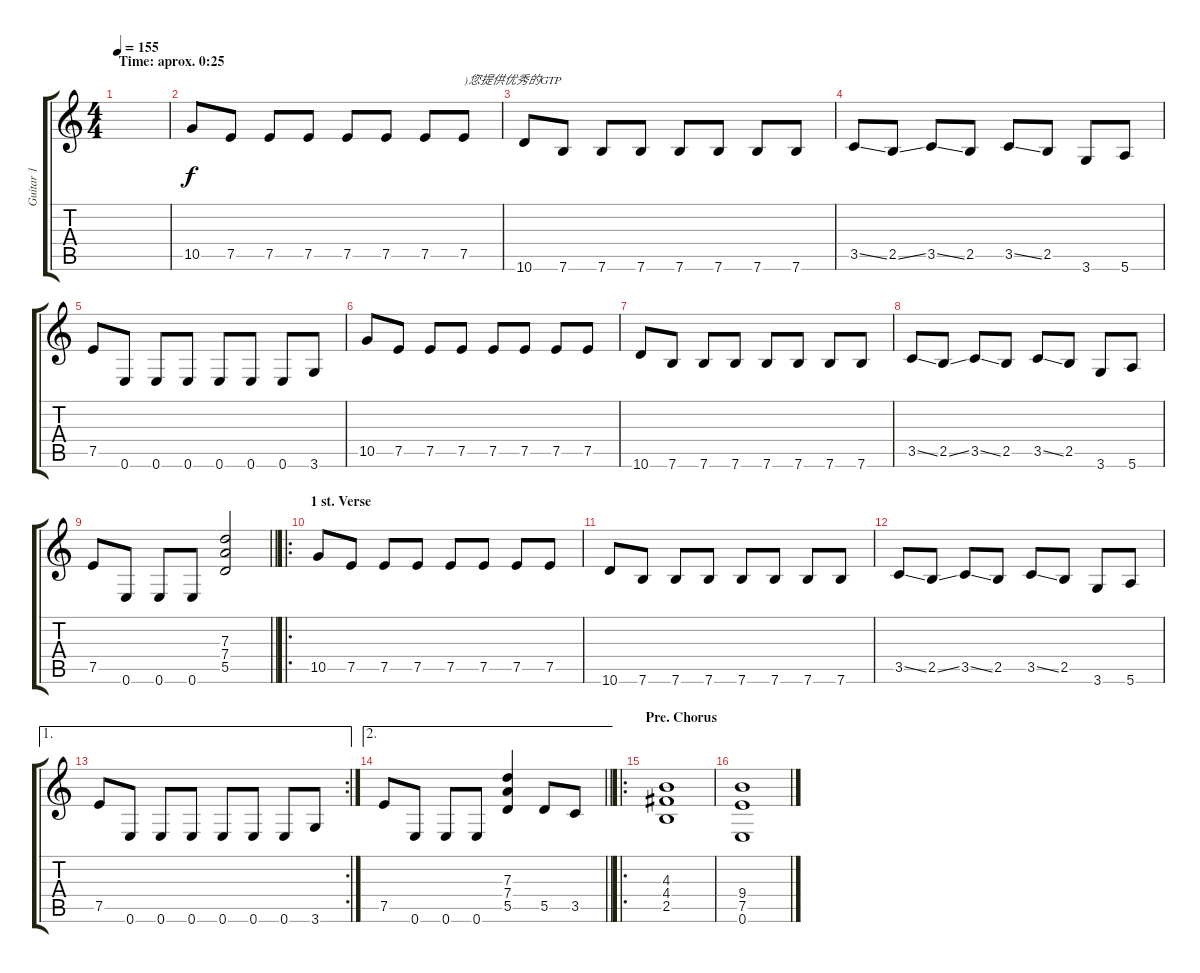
\track ("Guitar 1" "Guitar 1") {instrument distortionguitar}
\staff {score tabs}
\tuning (E4 B3 G3 D3 A2 E2) {hide}
\ts (4 4)
\section ("" "Time: aprox. 0:25")
\tempo 155
\clef g2
\ks c
|
10.5.8 7.5.8 7.5.8 7.5.8 7.5.8 7.5.8 7.5.8 7.5.8{txt ")您提供优秀的GTP"} |
10.6.8 7.6.8 7.6.8 7.6.8 7.6.8 7.6.8 7.6.8 7.6.8 |
3.5{ss}.8 2.5{ss}.8 3.5{ss}.8 2.5.8 3.5{ss}.8 2.5.8 3.6.8 5.6.8 |
7.5.8 0.6.8 0.6.8 0.6.8 0.6.8 0.6.8 0.6.8 3.6.8 |
10.5.8 7.5.8 7.5.8 7.5.8 7.5.8 7.5.8 7.5.8 7.5.8 |
10.6.8 7.6.8 7.6.8 7.6.8 7.6.8 7.6.8 7.6.8 7.6.8 |
3.5{ss}.8 2.5{ss}.8 3.5{ss}.8 2.5.8 3.5{ss}.8 2.5.8 3.6.8 5.6.8 |
\barLineRight lightlight
7.5.8 0.6.8 0.6.8 0.6.8 (7.3 7.4 5.5).2 |
\ro
\section ("" "1 st. Verse")
10.5.8 7.5.8 7.5.8 7.5.8 7.5.8 7.5.8 7.5.8 7.5.8 |
10.6.8 7.6.8 7.6.8 7.6.8 7.6.8 7.6.8 7.6.8 7.6.8 |
3.5{ss}.8 2.5{ss}.8 3.5{ss}.8 2.5.8 3.5{ss}.8 2.5.8 3.6.8 5.6.8 |
\ae 1
\rc 2
7.5.8 0.6.8 0.6.8 0.6.8 0.6.8 0.6.8 0.6.8 3.6.8 |
\ae 2
\barLineRight lightlight
7.5.8 0.6.8 0.6.8 0.6.8 (7.3 7.4 5.5).4 5.5.8 3.5.8 |
\ro
\section ("" "Pre. Chorus")
(4.3 4.4 2.5).1 |
(9.4 7.5 0.6).1
